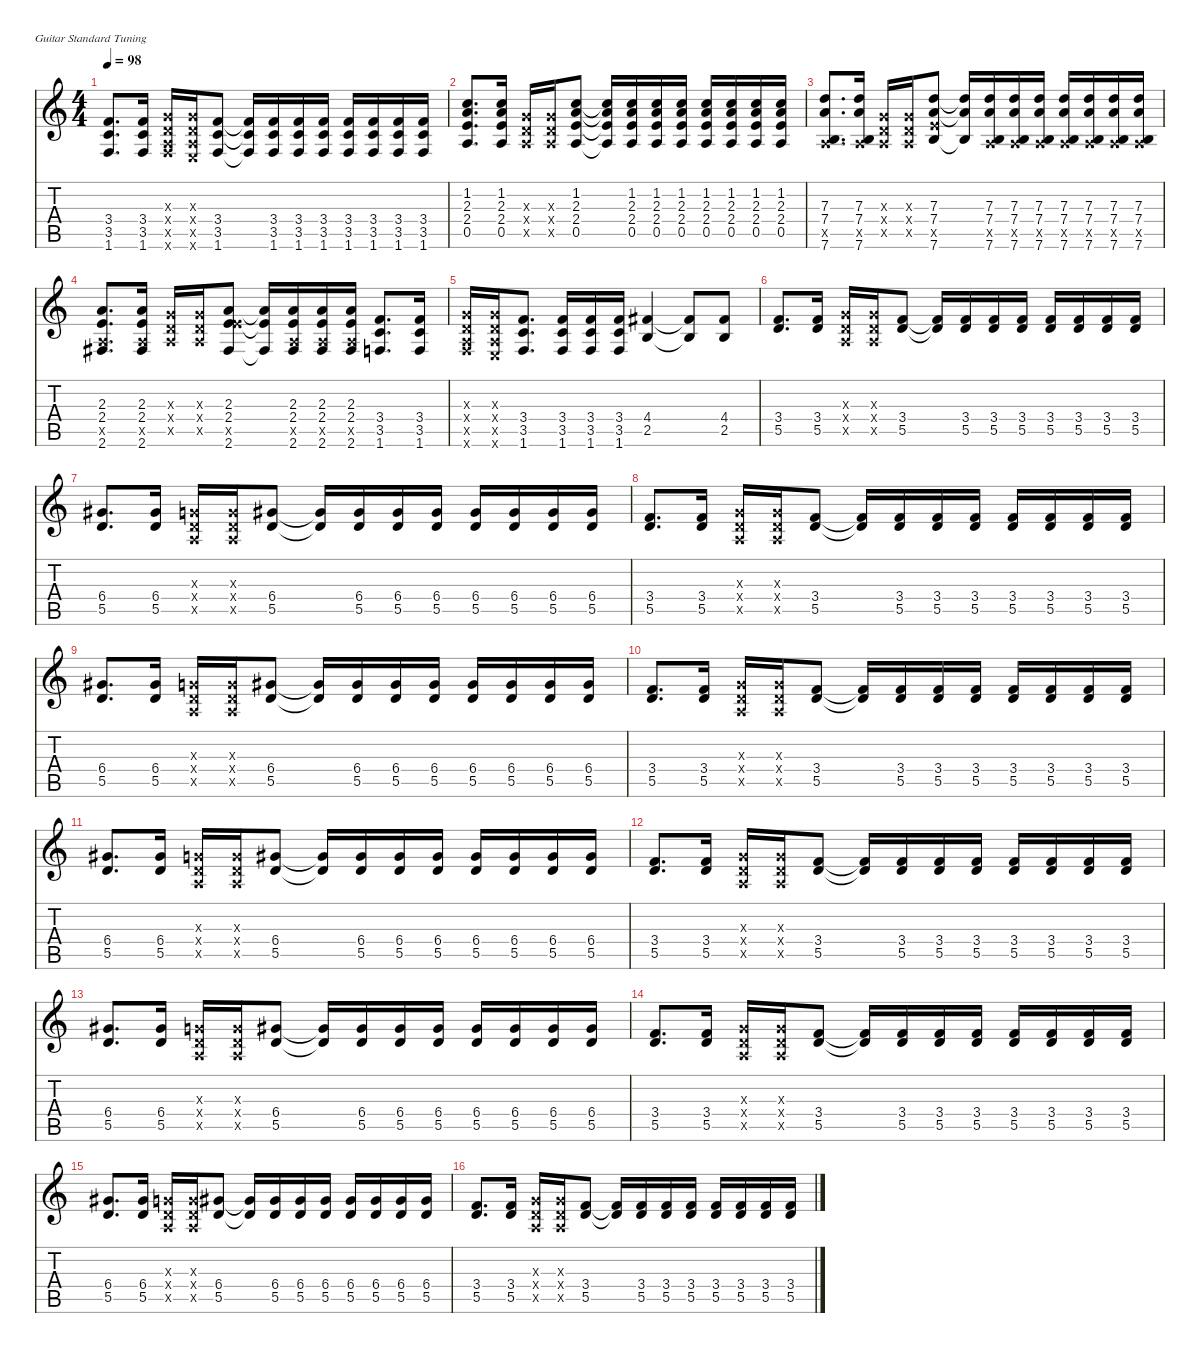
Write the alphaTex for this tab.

\defaultSystemsLayout 4
\hideDynamics
\bracketExtendMode nobrackets
\singleTrackTrackNamePolicy hidden
\multiTrackTrackNamePolicy hidden
\firstSystemTrackNameMode fullname
\otherSystemsTrackNameOrientation horizontal
\track ("Guitar 1" "dist.guit.") {mute instrument distortionguitar}
\staff {score tabs}
\tuning (E4 B3 G3 D3 A2 E2)
\ts (4 4)
\tempo 98
\clef g2
\ks aminor
(3.4 3.5 1.6).8{d dy f beam Up} (3.4 3.5 1.6).16{beam Up} (0.3{x} 0.4{x} 0.5{x} 1.6{x}).16{beam Up} (0.3{x} 0.4{x} 0.5{x} 0.6{x}).16{beam Up} (3.4 3.5 1.6).8{beam Up} (3.4{t} 3.5{t} 1.6{t}).16{beam Up} (3.4 3.5 1.6).16{beam Up} (3.4 3.5 1.6).16{beam Up} (3.4 3.5 1.6).16{beam Up} (3.4 3.5 1.6).16{beam Up} (3.4 3.5 1.6).16{beam Up} (3.4 3.5 1.6).16{beam Up} (3.4 3.5 1.6).16{beam Up} |
(1.2 2.3 2.4 0.5).8{d beam Up} (1.2 2.3 2.4 0.5).16{beam Up} (0.3{x} 0.4{x} 0.5{x}).16{beam Up} (0.3{x} 0.4{x} 0.5{x}).16{beam Up} (1.2 2.3 2.4 0.5).8{beam Up} (1.2{t} 2.3{t} 2.4{t} 0.5{t}).16{beam Up} (1.2 2.3 2.4 0.5).16{beam Up} (1.2 2.3 2.4 0.5).16{beam Up} (1.2 2.3 2.4 0.5).16{beam Up} (1.2 2.3 2.4 0.5).16{beam Up} (1.2 2.3 2.4 0.5).16{beam Up} (1.2 2.3 2.4 0.5).16{beam Up} (1.2 2.3 2.4 0.5).16{beam Up} |
(7.3 7.4 0.5{x} 7.6).8{d beam Up} (7.3 7.4 0.5{x} 7.6).16{beam Up} (0.3{x} 0.4{x} 0.5{x}).16{beam Up} (0.3{x} 0.4{x} 0.5{x}).16{beam Up} (7.3 7.4 7.5{x} 7.6).8{beam Up} (7.3{t} 7.4{t} 7.6{t}).16{beam Up} (7.3 7.4 0.5{x} 7.6).16{beam Up} (7.3 7.4 0.5{x} 7.6).16{beam Up} (7.3 7.4 0.5{x} 7.6).16{beam Up} (7.3 7.4 0.5{x} 7.6).16{beam Up} (7.3 7.4 0.5{x} 7.6).16{beam Up} (7.3 7.4 0.5{x} 7.6).16{beam Up} (7.3 7.4 0.5{x} 7.6).16{beam Up} |
(2.3 2.4 0.5{x} 2.6{acc #}).8{d beam Up} (2.3 2.4 0.5{x} 2.6{acc #}).16{beam Up} (0.3{x} 0.4{x} 0.5{x}).16{beam Up} (0.3{x} 0.4{x} 0.5{x}).16{beam Up} (2.3 2.4 7.5{x} 2.6{acc #}).8{beam Up} (2.3{t} 2.4{t} 2.6{t acc #}).16{beam Up} (2.3 2.4 0.5{x} 2.6{acc #}).16{beam Up} (2.3 2.4 0.5{x} 2.6{acc #}).16{beam Up} (2.3 2.4 0.5{x} 2.6{acc #}).16{beam Up} (3.4 3.5 1.6).8{d beam Up} (3.4 3.5 1.6).16{beam Up} |
(0.3{x} 0.4{x} 0.5{x} 1.6{x}).16{beam Up} (0.3{x} 0.4{x} 0.5{x} 0.6{x}).16{beam Up} (3.4 3.5 1.6).8{d beam Up} (3.4 3.5 1.6).16{beam Up} (3.4 3.5 1.6).16{beam Up} (3.4 3.5 1.6).16{beam Up} (4.4{acc #} 2.5).4{beam Up} (4.4{t acc #} 2.5{t}).8{beam Up} (4.4{acc #} 2.5).8{beam Up} |
(3.4 5.5).8{d beam Up} (3.4 5.5).16{beam Up} (0.3{x} 0.4{x} 0.5{x}).16{beam Up} (0.3{x} 0.4{x} 0.5{x}).16{beam Up} (3.4 5.5).8{beam Up} (3.4{t} 5.5{t}).16{beam Up} (3.4 5.5).16{beam Up} (3.4 5.5).16{beam Up} (3.4 5.5).16{beam Up} (3.4 5.5).16{beam Up} (3.4 5.5).16{beam Up} (3.4 5.5).16{beam Up} (3.4 5.5).16{beam Up} |
(6.4{acc #} 5.5).8{d beam Up} (6.4{acc #} 5.5).16{beam Up} (0.3{x} 0.4{x} 0.5{x}).16{beam Up} (0.3{x} 0.4{x} 0.5{x}).16{beam Up} (6.4{acc #} 5.5).8{beam Up} (6.4{t acc #} 5.5{t}).16{beam Up} (6.4{acc #} 5.5).16{beam Up} (6.4{acc #} 5.5).16{beam Up} (6.4{acc #} 5.5).16{beam Up} (6.4{acc #} 5.5).16{beam Up} (6.4{acc #} 5.5).16{beam Up} (6.4{acc #} 5.5).16{beam Up} (6.4{acc #} 5.5).16{beam Up} |
(3.4 5.5).8{d beam Up} (3.4 5.5).16{beam Up} (0.3{x} 0.4{x} 0.5{x}).16{beam Up} (0.3{x} 0.4{x} 0.5{x}).16{beam Up} (3.4 5.5).8{beam Up} (3.4{t} 5.5{t}).16{beam Up} (3.4 5.5).16{beam Up} (3.4 5.5).16{beam Up} (3.4 5.5).16{beam Up} (3.4 5.5).16{beam Up} (3.4 5.5).16{beam Up} (3.4 5.5).16{beam Up} (3.4 5.5).16{beam Up} |
(6.4{acc #} 5.5).8{d beam Up} (6.4{acc #} 5.5).16{beam Up} (0.3{x} 0.4{x} 0.5{x}).16{beam Up} (0.3{x} 0.4{x} 0.5{x}).16{beam Up} (6.4{acc #} 5.5).8{beam Up} (6.4{t acc #} 5.5{t}).16{beam Up} (6.4{acc #} 5.5).16{beam Up} (6.4{acc #} 5.5).16{beam Up} (6.4{acc #} 5.5).16{beam Up} (6.4{acc #} 5.5).16{beam Up} (6.4{acc #} 5.5).16{beam Up} (6.4{acc #} 5.5).16{beam Up} (6.4{acc #} 5.5).16{beam Up} |
(3.4 5.5).8{d beam Up} (3.4 5.5).16{beam Up} (0.3{x} 0.4{x} 0.5{x}).16{beam Up} (0.3{x} 0.4{x} 0.5{x}).16{beam Up} (3.4 5.5).8{beam Up} (3.4{t} 5.5{t}).16{beam Up} (3.4 5.5).16{beam Up} (3.4 5.5).16{beam Up} (3.4 5.5).16{beam Up} (3.4 5.5).16{beam Up} (3.4 5.5).16{beam Up} (3.4 5.5).16{beam Up} (3.4 5.5).16{beam Up} |
(6.4{acc #} 5.5).8{d beam Up} (6.4{acc #} 5.5).16{beam Up} (0.3{x} 0.4{x} 0.5{x}).16{beam Up} (0.3{x} 0.4{x} 0.5{x}).16{beam Up} (6.4{acc #} 5.5).8{beam Up} (6.4{t acc #} 5.5{t}).16{beam Up} (6.4{acc #} 5.5).16{beam Up} (6.4{acc #} 5.5).16{beam Up} (6.4{acc #} 5.5).16{beam Up} (6.4{acc #} 5.5).16{beam Up} (6.4{acc #} 5.5).16{beam Up} (6.4{acc #} 5.5).16{beam Up} (6.4{acc #} 5.5).16{beam Up} |
(3.4 5.5).8{d beam Up} (3.4 5.5).16{beam Up} (0.3{x} 0.4{x} 0.5{x}).16{beam Up} (0.3{x} 0.4{x} 0.5{x}).16{beam Up} (3.4 5.5).8{beam Up} (3.4{t} 5.5{t}).16{beam Up} (3.4 5.5).16{beam Up} (3.4 5.5).16{beam Up} (3.4 5.5).16{beam Up} (3.4 5.5).16{beam Up} (3.4 5.5).16{beam Up} (3.4 5.5).16{beam Up} (3.4 5.5).16{beam Up} |
(6.4{acc #} 5.5).8{d beam Up} (6.4{acc #} 5.5).16{beam Up} (0.3{x} 0.4{x} 0.5{x}).16{beam Up} (0.3{x} 0.4{x} 0.5{x}).16{beam Up} (6.4{acc #} 5.5).8{beam Up} (6.4{t acc #} 5.5{t}).16{beam Up} (6.4{acc #} 5.5).16{beam Up} (6.4{acc #} 5.5).16{beam Up} (6.4{acc #} 5.5).16{beam Up} (6.4{acc #} 5.5).16{beam Up} (6.4{acc #} 5.5).16{beam Up} (6.4{acc #} 5.5).16{beam Up} (6.4{acc #} 5.5).16{beam Up} |
(3.4 5.5).8{d beam Up} (3.4 5.5).16{beam Up} (0.3{x} 0.4{x} 0.5{x}).16{beam Up} (0.3{x} 0.4{x} 0.5{x}).16{beam Up} (3.4 5.5).8{beam Up} (3.4{t} 5.5{t}).16{beam Up} (3.4 5.5).16{beam Up} (3.4 5.5).16{beam Up} (3.4 5.5).16{beam Up} (3.4 5.5).16{beam Up} (3.4 5.5).16{beam Up} (3.4 5.5).16{beam Up} (3.4 5.5).16{beam Up} |
(6.4{acc #} 5.5).8{d beam Up} (6.4{acc #} 5.5).16{beam Up} (0.3{x} 0.4{x} 0.5{x}).16{beam Up} (0.3{x} 0.4{x} 0.5{x}).16{beam Up} (6.4{acc #} 5.5).8{beam Up} (6.4{t acc #} 5.5{t}).16{beam Up} (6.4{acc #} 5.5).16{beam Up} (6.4{acc #} 5.5).16{beam Up} (6.4{acc #} 5.5).16{beam Up} (6.4{acc #} 5.5).16{beam Up} (6.4{acc #} 5.5).16{beam Up} (6.4{acc #} 5.5).16{beam Up} (6.4{acc #} 5.5).16{beam Up} |
(3.4 5.5).8{d beam Up} (3.4 5.5).16{beam Up} (0.3{x} 0.4{x} 0.5{x}).16{beam Up} (0.3{x} 0.4{x} 0.5{x}).16{beam Up} (3.4 5.5).8{beam Up} (3.4{t} 5.5{t}).16{beam Up} (3.4 5.5).16{beam Up} (3.4 5.5).16{beam Up} (3.4 5.5).16{beam Up} (3.4 5.5).16{beam Up} (3.4 5.5).16{beam Up} (3.4 5.5).16{beam Up} (3.4 5.5).16{beam Up}
